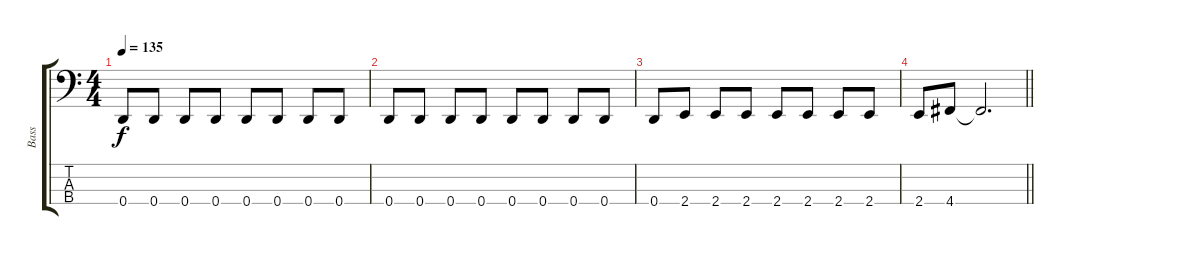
\track ("Bass" "Bass") {instrument electricbassfinger}
\staff {score tabs}
\tuning (G2 D2 A1 D1) {hide}
\ts (4 4)
\tempo 135
\clef f4
\ks c
0.4.8{dy f} 0.4.8 0.4.8 0.4.8 0.4.8 0.4.8 0.4.8 0.4.8 |
0.4.8 0.4.8 0.4.8 0.4.8 0.4.8 0.4.8 0.4.8 0.4.8 |
0.4.8 2.4.8 2.4.8 2.4.8 2.4.8 2.4.8 2.4.8 2.4.8 |
\barLineRight lightlight
2.4.8 4.4.8 4.4{t}.2{d}
